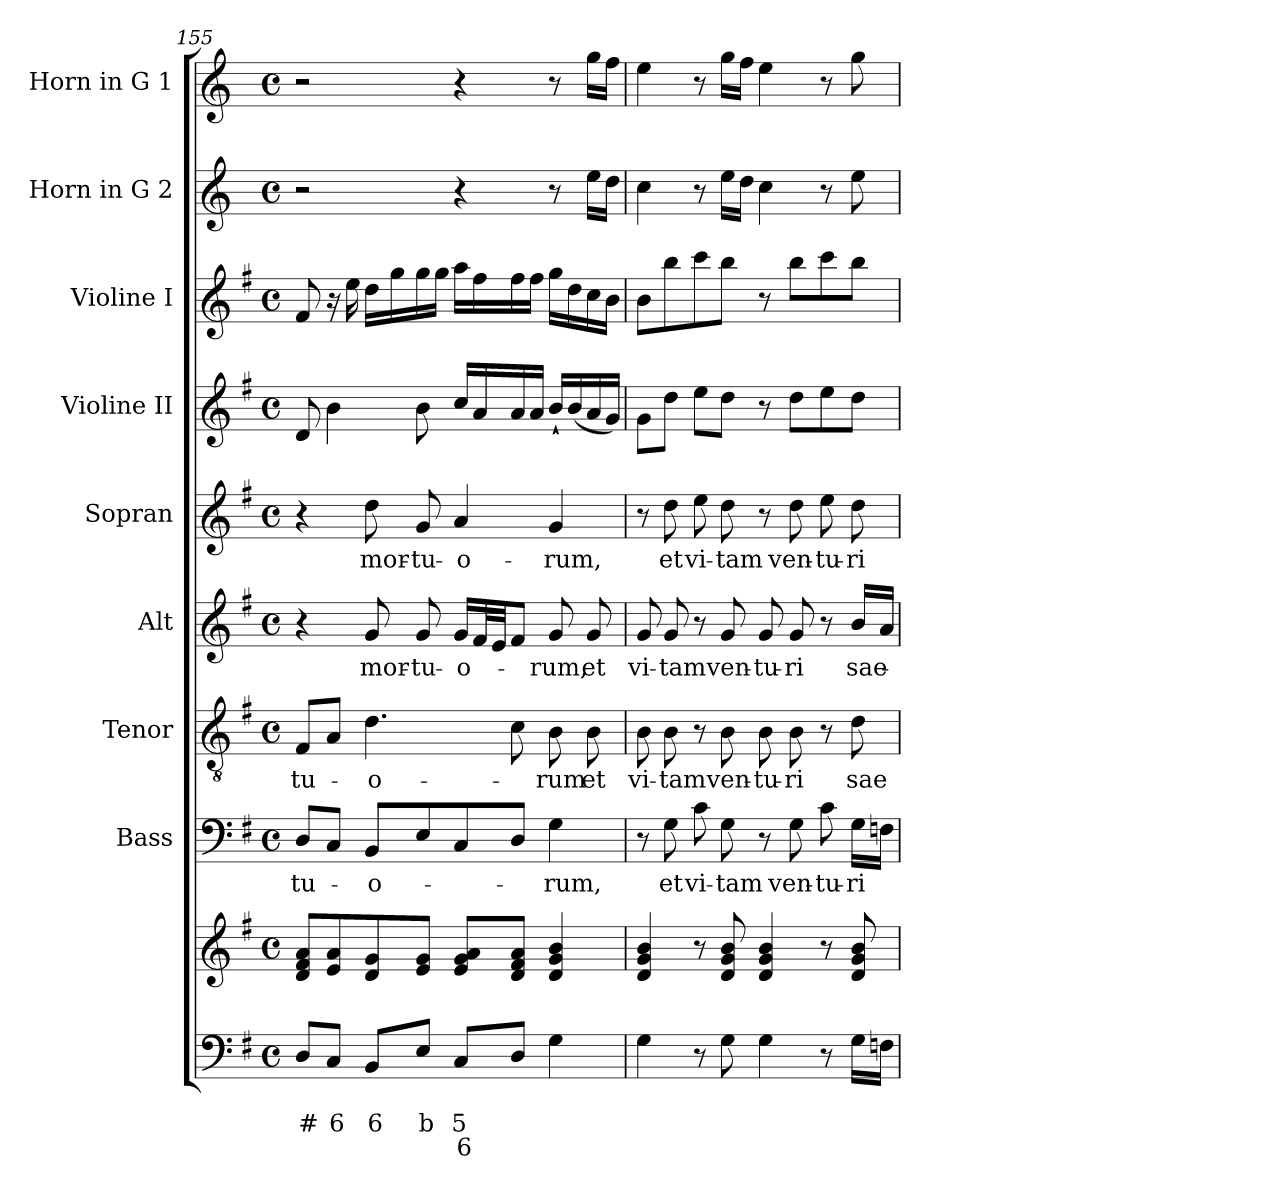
**kern	**text	**text	**text	**kern	**kern	**text	**kern	**text	**kern	**text	**kern	**text	**kern	**kern	**kern	**kern
*part9	*part9	*part9	*part9	*part9	*part8	*part8	*part7	*part7	*part6	*part6	*part5	*part5	*part4	*part3	*part2	*part1
*staff10	*staff10	*staff10	*staff10	*staff9	*staff8	*staff8	*staff7	*staff7	*staff6	*staff6	*staff5	*staff5	*staff4	*staff3	*staff2	*staff1
*	*	*	*	*	*I"Bass	*	*I"Tenor	*	*I"Alt	*	*I"Sopran	*	*I"Violine II	*I"Violine I	*I"Horn in G 2	*I"Horn in G 1
*	*	*	*	*	*I'B.	*	*I'T.	*	*I'A.	*	*I'S.	*	*I'Vl. II	*I'Vl. I	*	*
*clefF4	*	*	*	*clefG2	*clefF4	*	*clefGv2	*	*clefG2	*	*clefG2	*	*clefG2	*clefG2	*clefG2	*clefG2
*	*	*	*	*	*	*	*	*	*	*	*	*	*	*	*ITrd3c5	*ITrd3c5
*k[f#]	*	*	*	*k[f#]	*k[f#]	*	*k[f#]	*	*k[f#]	*	*k[f#]	*	*k[f#]	*k[f#]	*k[f#]	*k[f#]
*G:	*	*	*	*G:	*G:	*	*G:	*	*G:	*	*G:	*	*G:	*G:	*G:	*G:
*M4/4	*	*	*	*M4/4	*M4/4	*	*M4/4	*	*M4/4	*	*M4/4	*	*M4/4	*M4/4	*M4/4	*M4/4
*met(c)	*	*	*	*met(c)	*met(c)	*	*met(c)	*	*met(c)	*	*met(c)	*	*met(c)	*met(c)	*met(c)	*met(c)
=155	=155	=155	=155	=155	=155	=155	=155	=155	=155	=155	=155	=155	=155	=155	=155	=155
!	!	!LO:LY:b	!	!	!	!LO:LY:b	!	!LO:LY:b	!	!	!	!	!	!	!	!
8D/L	.	#	.	8d/ 8f#/ 8a/L	8D/L	-tu-	8F#/L	-tu-	4r	.	4r	.	8d/	8f#/	2r	2r
!	!	!LO:LY:b	!	!	!	!	!	!	!	!	!	!	!	!	!	!
8C/J	.	6	.	8e/ 8a/	8C/J	.	8A/J	.	.	.	.	.	4b\	16r	.	.
.	.	.	.	.	.	.	.	.	.	.	.	.	.	16ee\	.	.
!	!	!LO:LY:b	!	!	!	!LO:LY:b	!	!LO:LY:b	!	!LO:LY:b	!	!LO:LY:b	!	!	!	!
8BB/L	.	6	.	8d/ 8g/	8BB/L	-o-	4.d\	-o-	8g/	mor-	8dd\	mor-	.	16dd\LL	.	.
.	.	.	.	.	.	.	.	.	.	.	.	.	.	16gg\	.	.
!	!	!LO:LY:b	!	!	!	!	!	!	!	!LO:LY:b	!	!LO:LY:b	!	!	!	!
8E/J	.	b	.	8e/ 8g/J	8E/	.	.	.	8g/	-tu-	8g/	-tu-	8b\	16gg\	.	.
.	.	.	.	.	.	.	.	.	.	.	.	.	.	16gg\JJ	.	.
!	!	!LO:LY:b	!LO:LY:b	!	!	!	!	!	!	!LO:LY:b	!	!LO:LY:b	!	!	!	!
8C/L	.	5	6	8e/ 8g/ 8a/L	8C/	.	.	.	16g/LL	-o-	4a/	-o-	16cc/LL	16aa\LL	4r	4r
.	.	.	.	.	.	.	.	.	32f#/L	.	.	.	16a/	16ff#\	.	.
.	.	.	.	.	.	.	.	.	32e/JJ	.	.	.	.	.	.	.
8D/J	.	.	.	8d/ 8f#/ 8a/J	8D/J	.	8c\	.	8f#/J	.	.	.	16a/	16ff#\	.	.
.	.	.	.	.	.	.	.	.	.	.	.	.	16a/JJ	16ff#\JJ	.	.
!	!	!	!	!	!	!LO:LY:b	!	!LO:LY:b	!	!LO:LY:b	!	!LO:LY:b	!	!	!	!
4G\	.	.	.	4d/ 4g/ 4b/	4G\	-rum,	8B\	-rum	8g/	-rum,	4g/	-rum,	16b`</LL	16gg\LL	8r	8r
.	.	.	.	.	.	.	.	.	.	.	.	.	(<16b/	16dd\	.	.
!	!	!	!	!	!	!	!	!LO:LY:b	!	!LO:LY:b	!	!	!	!	!	!
.	.	.	.	.	.	.	8B\	et	8g/	et	.	.	16a/	16cc\	16b\LL	16dd\LL
.	.	.	.	.	.	.	.	.	.	.	.	.	16g/JJ)	16b\JJ	16a\JJ	16cc\JJ
=156	=156	=156	=156	=156	=156	=156	=156	=156	=156	=156	=156	=156	=156	=156	=156	=156
!	!	!	!	!	!	!	!	!LO:LY:b	!	!LO:LY:b	!	!	!	!	!	!
4G\	.	.	.	4d/ 4g/ 4b/	8r	.	8B\	vi-	8g/	vi-	8r	.	8g\L	8b\L	4g\	4b\
!	!	!	!	!	!	!LO:LY:b	!	!LO:LY:b	!	!LO:LY:b	!	!LO:LY:b	!	!	!	!
.	.	.	.	.	8G\	et	8B\	-tam	8g/	-tam	8dd\	et	8dd\J	8bb\	.	.
!	!	!	!	!	!	!LO:LY:b	!	!	!	!	!	!LO:LY:b	!	!	!	!
8r	.	.	.	8r	8c\	vi-	8r	.	8r	.	8ee\	vi-	8ee\L	8ccc\	8r	8r
!	!	!	!	!	!	!LO:LY:b	!	!LO:LY:b	!	!LO:LY:b	!	!LO:LY:b	!	!	!	!
8G\	.	.	.	8d/ 8g/ 8b/	8G\	-tam	8B\	ven-	8g/	ven-	8dd\	-tam	8dd\J	8bb\J	16b\LL	16dd\LL
.	.	.	.	.	.	.	.	.	.	.	.	.	.	.	16a\JJ	16cc\JJ
!	!	!	!	!	!	!	!	!LO:LY:b	!	!LO:LY:b	!	!	!	!	!	!
4G\	.	.	.	4d/ 4g/ 4b/	8r	.	8B\	-tu-	8g/	-tu-	8r	.	8r	8r	4g\	4b\
!	!	!	!	!	!	!LO:LY:b	!	!LO:LY:b	!	!LO:LY:b	!	!LO:LY:b	!	!	!	!
.	.	.	.	.	8G\	ven-	8B\	-ri	8g/	-ri	8dd\	ven-	8dd\L	8bb\L	.	.
!	!	!	!	!	!	!LO:LY:b	!	!	!	!	!	!LO:LY:b	!	!	!	!
8r	.	.	.	8r	8c\	-tu-	8r	.	8r	.	8ee\	-tu-	8ee\	8ccc\	8r	8r
!	!	!	!	!	!	!LO:LY:b	!	!LO:LY:b	!	!LO:LY:b	!	!LO:LY:b	!	!	!	!
16G\LL	.	.	.	8d/ 8g/ 8b/	16G\LL	-ri	8d\	sae-	16b/LL	sae-	8dd\	-ri	8dd\J	8bb\J	8b\	8dd\
16Fn\JJ	.	.	.	.	16Fn\JJ	.	.	.	16a/JJ	.	.	.	.	.	.	.
=	=	=	=	=	=	=	=	=	=	=	=	=	=	=	=	=
*-	*-	*-	*-	*-	*-	*-	*-	*-	*-	*-	*-	*-	*-	*-	*-	*-
